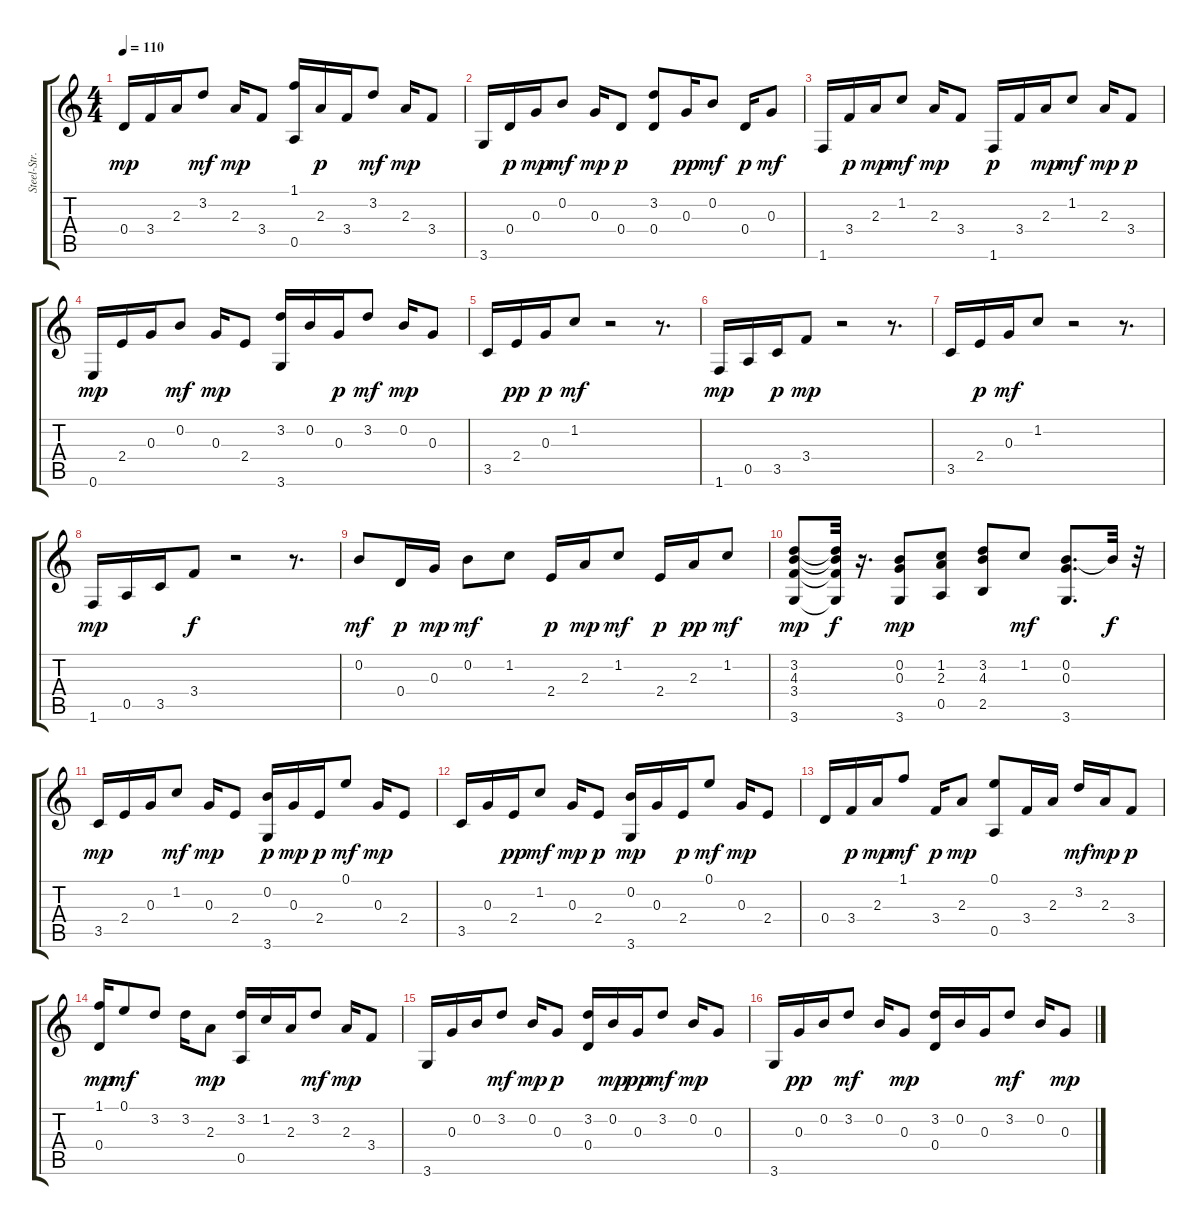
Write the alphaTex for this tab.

\track ("Steel-Str.Gt.       " "Steel-Str.") {instrument acousticguitarsteel}
\staff {score tabs}
\tuning (E4 B3 G3 D3 A2 E2) {hide}
\ts (4 4)
\tempo 110
\clef g2
\ks c
0.4.16{dy mp} 3.4.16 2.3.16 3.2.8{dy mf} 2.3.16{dy mp} 3.4.8 (1.1 0.5).16 2.3.16{dy p} 3.4.16 3.2.8{dy mf} 2.3.16{dy mp} 3.4.8 |
3.6.16 0.4.16{dy p} 0.3.16{dy mp} 0.2.8{dy mf} 0.3.16{dy mp} 0.4.8{dy p} (3.2 0.4).8 0.3.16{dy pp} 0.2.8{dy mf} 0.4.16{dy p} 0.3.8{dy mf} |
1.6.16 3.4.16{dy p} 2.3.16{dy mp} 1.2.8{dy mf} 2.3.16{dy mp} 3.4.8 1.6.16{dy p} 3.4.16 2.3.16{dy mp} 1.2.8{dy mf} 2.3.16{dy mp} 3.4.8{dy p} |
0.6.16{dy mp} 2.4.16 0.3.16 0.2.8{dy mf} 0.3.16{dy mp} 2.4.8 (3.2 3.6).16 0.2.16 0.3.16{dy p} 3.2.8{dy mf} 0.2.16{dy mp} 0.3.8 |
3.5.16 2.4.16{dy pp} 0.3.16{dy p} 1.2.8{dy mf} r.2 r.8{d} |
1.6.16{dy mp} 0.5.16 3.5.16{dy p} 3.4.8{dy mp} r.2 r.8{d} |
3.5.16 2.4.16{dy p} 0.3.16{dy mf} 1.2.8 r.2 r.8{d} |
1.6.16{dy mp} 0.5.16 3.5.16 3.4.8{dy f} r.2 r.8{d} |
0.2.8{dy mf} 0.4.16{dy p} 0.3.16{dy mp} 0.2.8{dy mf} 1.2.8 2.4.16{dy p} 2.3.16{dy mp} 1.2.8{dy mf} 2.4.16{dy p} 2.3.16{dy pp} 1.2.8{dy mf} |
(3.2 4.3 3.4 3.6).8{dy mp} (3.2{t} 4.3{t} 3.4{t} 3.6{t}).32{dy f} r.16{d} (0.2 0.3 3.6).8{dy mp} (1.2 2.3 0.5).8 (3.2 4.3 2.5).8 1.2.8{dy mf} (0.2 0.3 3.6).8{d} 0.2{t}.32{dy f} r.32 |
3.5.16{dy mp} 2.4.16 0.3.16 1.2.8{dy mf} 0.3.16{dy mp} 2.4.8 (0.2 3.6).16{dy p} 0.3.16{dy mp} 2.4.16{dy p} 0.1.8{dy mf} 0.3.16{dy mp} 2.4.8 |
3.5.16 0.3.16 2.4.16{dy pp} 1.2.8{dy mf} 0.3.16{dy mp} 2.4.8{dy p} (0.2 3.6).16{dy mp} 0.3.16 2.4.16{dy p} 0.1.8{dy mf} 0.3.16{dy mp} 2.4.8 |
0.4.16 3.4.16{dy p} 2.3.16{dy mp} 1.1.8{dy mf} 3.4.16{dy p} 2.3.8{dy mp} (0.1 0.5).8 3.4.16 2.3.16 3.2.16{dy mf} 2.3.16{dy mp} 3.4.8{dy p} |
(1.1 0.4).16{dy mp} 0.1.8{dy mf} 3.2.8 3.2.16 2.3.8{dy mp} (3.2 0.5).16 1.2.16 2.3.16 3.2.8{dy mf} 2.3.16{dy mp} 3.4.8 |
3.6.16 0.3.16 0.2.16 3.2.8{dy mf} 0.2.16{dy mp} 0.3.8{dy p} (3.2 0.4).16 0.2.16{dy mp} 0.3.16{dy pp} 3.2.8{dy mf} 0.2.16{dy mp} 0.3.8 |
3.6.16 0.3.16{dy pp} 0.2.16 3.2.8{dy mf} 0.2.16 0.3.8{dy mp} (3.2 0.4).16 0.2.16 0.3.16 3.2.8{dy mf} 0.2.16 0.3.8{dy mp}
